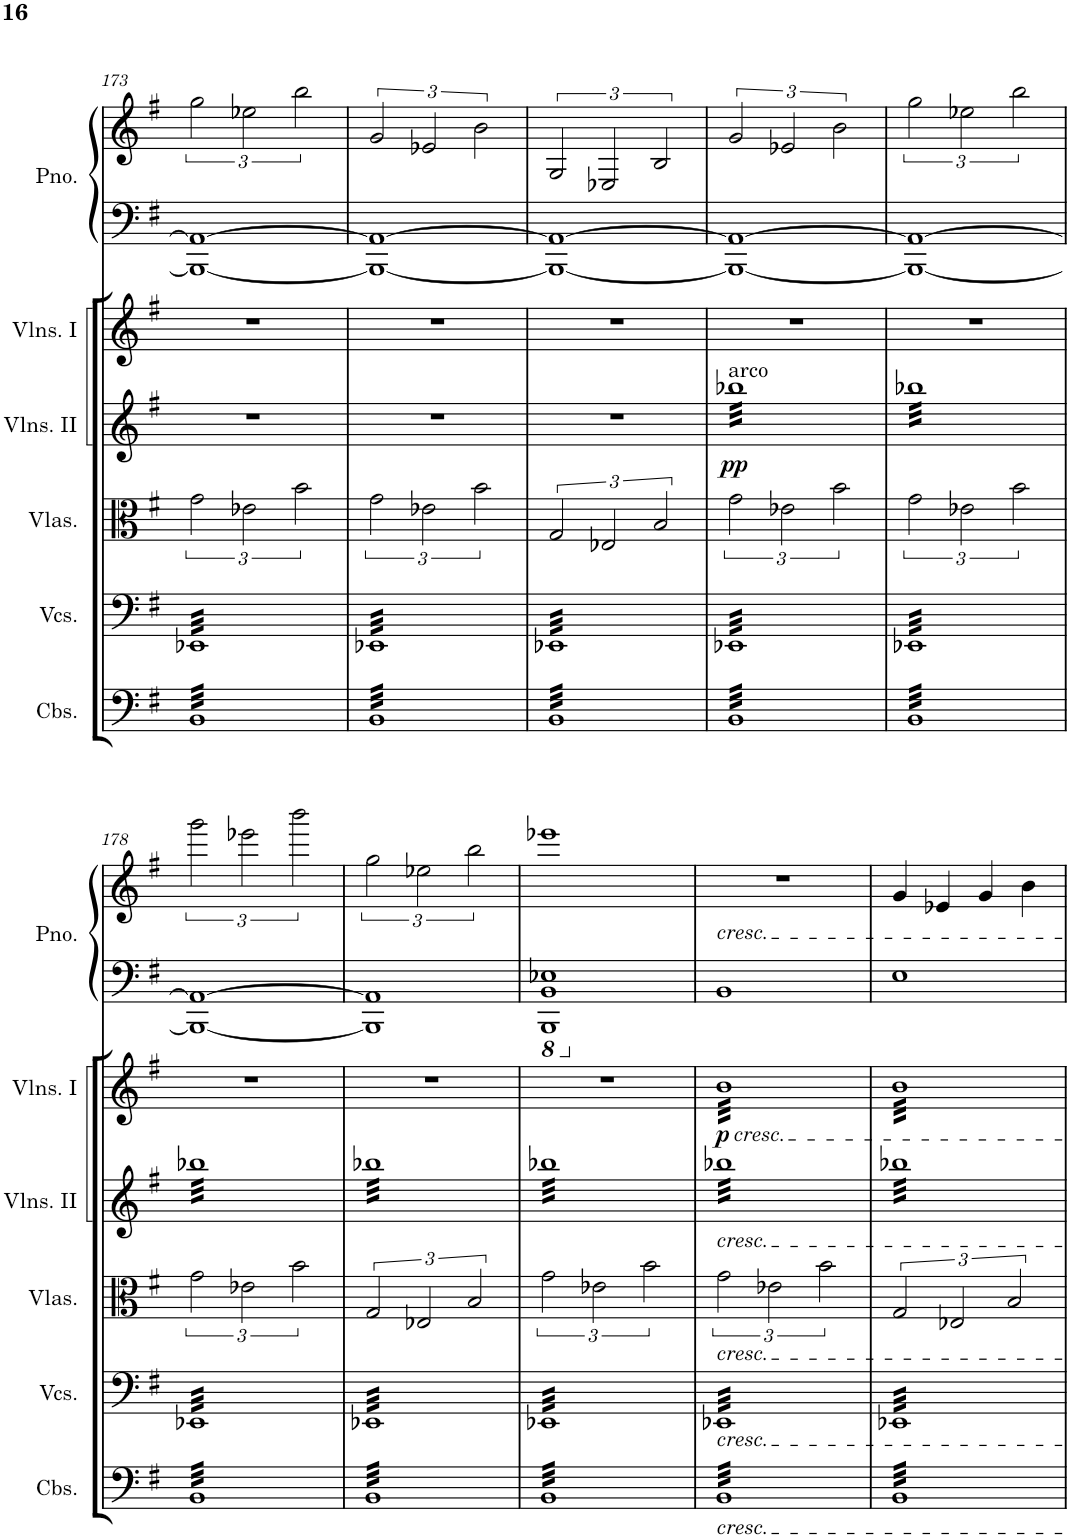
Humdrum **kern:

**kern	**kern	**kern	**kern	**dynam	**kern	**dynam	**kern	**kern
*part6	*part5	*part4	*part3	*part3	*part2	*part2	*part1	*part1
*staff7	*staff6	*staff5	*staff4	*staff4	*staff3	*staff3	*staff2	*staff1
*I"Contrabasses	*I"Violoncellos	*I"Violas	*I"Violins II	*	*I"Violins I	*	*I"Piano	*
*I'Cbs.	*I'Vcs.	*I'Vlas.	*I'Vlns. II	*	*I'Vlns. I	*	*I'Pno.	*
!!LO:PB:g=z
*clefF4	*clefF4	*clefC3	*clefG2	*	*clefG2	*	*clefF4	*clefG2
*Trd7c12	*	*	*	*	*	*	*	*
*k[f#]	*k[f#]	*k[f#]	*k[f#]	*	*k[f#]	*	*k[f#]	*k[f#]
*M2/2	*M2/2	*M2/2	*M2/2	*	*M2/2	*	*M2/2	*M2/2
=173	=173	=173	=173	=173	=173	=173	=173	=173
*tremolo	*	*	*	*	*	*	*	*
*	*tremolo	*	*	*	*	*	*	*
32BBLLL	32EE-XLLL	3g\	1r	.	1r	.	1BBB_ 1AA_	3gg\
32BB	32EE-X	.	.	.	.	.	.	.
32BB	32EE-X	.	.	.	.	.	.	.
32BB	32EE-X	.	.	.	.	.	.	.
32BB	32EE-X	.	.	.	.	.	.	.
32BB	32EE-X	.	.	.	.	.	.	.
32BB	32EE-X	.	.	.	.	.	.	.
32BB	32EE-X	.	.	.	.	.	.	.
32BB	32EE-X	.	.	.	.	.	.	.
32BB	32EE-X	.	.	.	.	.	.	.
32BB	32EE-X	.	.	.	.	.	.	.
.	.	3e-X\	.	.	.	.	.	3ee-X\
32BB	32EE-X	.	.	.	.	.	.	.
32BB	32EE-X	.	.	.	.	.	.	.
32BB	32EE-X	.	.	.	.	.	.	.
32BB	32EE-X	.	.	.	.	.	.	.
32BB	32EE-X	.	.	.	.	.	.	.
32BB	32EE-X	.	.	.	.	.	.	.
32BB	32EE-X	.	.	.	.	.	.	.
32BB	32EE-X	.	.	.	.	.	.	.
32BB	32EE-X	.	.	.	.	.	.	.
32BB	32EE-X	.	.	.	.	.	.	.
32BB	32EE-X	.	.	.	.	.	.	.
.	.	3b\	.	.	.	.	.	3bb\
32BB	32EE-X	.	.	.	.	.	.	.
32BB	32EE-X	.	.	.	.	.	.	.
32BB	32EE-X	.	.	.	.	.	.	.
32BB	32EE-X	.	.	.	.	.	.	.
32BB	32EE-X	.	.	.	.	.	.	.
32BB	32EE-X	.	.	.	.	.	.	.
32BB	32EE-X	.	.	.	.	.	.	.
32BB	32EE-X	.	.	.	.	.	.	.
32BB	32EE-X	.	.	.	.	.	.	.
32BBJJJ	32EE-XJJJ	.	.	.	.	.	.	.
=174	=174	=174	=174	=174	=174	=174	=174	=174
32BBLLL	32EE-XLLL	3g\	1r	.	1r	.	1BBB_ 1AA_	3g/
32BB	32EE-X	.	.	.	.	.	.	.
32BB	32EE-X	.	.	.	.	.	.	.
32BB	32EE-X	.	.	.	.	.	.	.
32BB	32EE-X	.	.	.	.	.	.	.
32BB	32EE-X	.	.	.	.	.	.	.
32BB	32EE-X	.	.	.	.	.	.	.
32BB	32EE-X	.	.	.	.	.	.	.
32BB	32EE-X	.	.	.	.	.	.	.
32BB	32EE-X	.	.	.	.	.	.	.
32BB	32EE-X	.	.	.	.	.	.	.
.	.	3e-X\	.	.	.	.	.	3e-X/
32BB	32EE-X	.	.	.	.	.	.	.
32BB	32EE-X	.	.	.	.	.	.	.
32BB	32EE-X	.	.	.	.	.	.	.
32BB	32EE-X	.	.	.	.	.	.	.
32BB	32EE-X	.	.	.	.	.	.	.
32BB	32EE-X	.	.	.	.	.	.	.
32BB	32EE-X	.	.	.	.	.	.	.
32BB	32EE-X	.	.	.	.	.	.	.
32BB	32EE-X	.	.	.	.	.	.	.
32BB	32EE-X	.	.	.	.	.	.	.
32BB	32EE-X	.	.	.	.	.	.	.
.	.	3b\	.	.	.	.	.	3b\
32BB	32EE-X	.	.	.	.	.	.	.
32BB	32EE-X	.	.	.	.	.	.	.
32BB	32EE-X	.	.	.	.	.	.	.
32BB	32EE-X	.	.	.	.	.	.	.
32BB	32EE-X	.	.	.	.	.	.	.
32BB	32EE-X	.	.	.	.	.	.	.
32BB	32EE-X	.	.	.	.	.	.	.
32BB	32EE-X	.	.	.	.	.	.	.
32BB	32EE-X	.	.	.	.	.	.	.
32BBJJJ	32EE-XJJJ	.	.	.	.	.	.	.
=175	=175	=175	=175	=175	=175	=175	=175	=175
32BBLLL	32EE-XLLL	3G/	1r	.	1r	.	1BBB_ 1AA_	3G/
32BB	32EE-X	.	.	.	.	.	.	.
32BB	32EE-X	.	.	.	.	.	.	.
32BB	32EE-X	.	.	.	.	.	.	.
32BB	32EE-X	.	.	.	.	.	.	.
32BB	32EE-X	.	.	.	.	.	.	.
32BB	32EE-X	.	.	.	.	.	.	.
32BB	32EE-X	.	.	.	.	.	.	.
32BB	32EE-X	.	.	.	.	.	.	.
32BB	32EE-X	.	.	.	.	.	.	.
32BB	32EE-X	.	.	.	.	.	.	.
.	.	3E-X/	.	.	.	.	.	3E-X/
32BB	32EE-X	.	.	.	.	.	.	.
32BB	32EE-X	.	.	.	.	.	.	.
32BB	32EE-X	.	.	.	.	.	.	.
32BB	32EE-X	.	.	.	.	.	.	.
32BB	32EE-X	.	.	.	.	.	.	.
32BB	32EE-X	.	.	.	.	.	.	.
32BB	32EE-X	.	.	.	.	.	.	.
32BB	32EE-X	.	.	.	.	.	.	.
32BB	32EE-X	.	.	.	.	.	.	.
32BB	32EE-X	.	.	.	.	.	.	.
32BB	32EE-X	.	.	.	.	.	.	.
.	.	3B/	.	.	.	.	.	3B/
32BB	32EE-X	.	.	.	.	.	.	.
32BB	32EE-X	.	.	.	.	.	.	.
32BB	32EE-X	.	.	.	.	.	.	.
32BB	32EE-X	.	.	.	.	.	.	.
32BB	32EE-X	.	.	.	.	.	.	.
32BB	32EE-X	.	.	.	.	.	.	.
32BB	32EE-X	.	.	.	.	.	.	.
32BB	32EE-X	.	.	.	.	.	.	.
32BB	32EE-X	.	.	.	.	.	.	.
32BBJJJ	32EE-XJJJ	.	.	.	.	.	.	.
=176	=176	=176	=176	=176	=176	=176	=176	=176
!	!	!	!LO:TX:a:t=arco	!	!	!	!	!
!	!	!	!	!LO:DY:b	!	!	!	!
*	*	*	*tremolo	*	*	*	*	*
32BBLLL	32EE-XLLL	3g\	32bb-XLLL	pp	1r	.	1BBB_ 1AA_	3g/
32BB	32EE-X	.	32bb-X	.	.	.	.	.
32BB	32EE-X	.	32bb-X	.	.	.	.	.
32BB	32EE-X	.	32bb-X	.	.	.	.	.
32BB	32EE-X	.	32bb-X	.	.	.	.	.
32BB	32EE-X	.	32bb-X	.	.	.	.	.
32BB	32EE-X	.	32bb-X	.	.	.	.	.
32BB	32EE-X	.	32bb-X	.	.	.	.	.
32BB	32EE-X	.	32bb-X	.	.	.	.	.
32BB	32EE-X	.	32bb-X	.	.	.	.	.
32BB	32EE-X	.	32bb-X	.	.	.	.	.
.	.	3e-X\	.	.	.	.	.	3e-X/
32BB	32EE-X	.	32bb-X	.	.	.	.	.
32BB	32EE-X	.	32bb-X	.	.	.	.	.
32BB	32EE-X	.	32bb-X	.	.	.	.	.
32BB	32EE-X	.	32bb-X	.	.	.	.	.
32BB	32EE-X	.	32bb-X	.	.	.	.	.
32BB	32EE-X	.	32bb-X	.	.	.	.	.
32BB	32EE-X	.	32bb-X	.	.	.	.	.
32BB	32EE-X	.	32bb-X	.	.	.	.	.
32BB	32EE-X	.	32bb-X	.	.	.	.	.
32BB	32EE-X	.	32bb-X	.	.	.	.	.
32BB	32EE-X	.	32bb-X	.	.	.	.	.
.	.	3b\	.	.	.	.	.	3b\
32BB	32EE-X	.	32bb-X	.	.	.	.	.
32BB	32EE-X	.	32bb-X	.	.	.	.	.
32BB	32EE-X	.	32bb-X	.	.	.	.	.
32BB	32EE-X	.	32bb-X	.	.	.	.	.
32BB	32EE-X	.	32bb-X	.	.	.	.	.
32BB	32EE-X	.	32bb-X	.	.	.	.	.
32BB	32EE-X	.	32bb-X	.	.	.	.	.
32BB	32EE-X	.	32bb-X	.	.	.	.	.
32BB	32EE-X	.	32bb-X	.	.	.	.	.
32BBJJJ	32EE-XJJJ	.	32bb-XJJJ	.	.	.	.	.
=177	=177	=177	=177	=177	=177	=177	=177	=177
32BBLLL	32EE-XLLL	3g\	32bb-XLLL	.	1r	.	1BBB_ 1AA_	3gg\
32BB	32EE-X	.	32bb-X	.	.	.	.	.
32BB	32EE-X	.	32bb-X	.	.	.	.	.
32BB	32EE-X	.	32bb-X	.	.	.	.	.
32BB	32EE-X	.	32bb-X	.	.	.	.	.
32BB	32EE-X	.	32bb-X	.	.	.	.	.
32BB	32EE-X	.	32bb-X	.	.	.	.	.
32BB	32EE-X	.	32bb-X	.	.	.	.	.
32BB	32EE-X	.	32bb-X	.	.	.	.	.
32BB	32EE-X	.	32bb-X	.	.	.	.	.
32BB	32EE-X	.	32bb-X	.	.	.	.	.
.	.	3e-X\	.	.	.	.	.	3ee-X\
32BB	32EE-X	.	32bb-X	.	.	.	.	.
32BB	32EE-X	.	32bb-X	.	.	.	.	.
32BB	32EE-X	.	32bb-X	.	.	.	.	.
32BB	32EE-X	.	32bb-X	.	.	.	.	.
32BB	32EE-X	.	32bb-X	.	.	.	.	.
32BB	32EE-X	.	32bb-X	.	.	.	.	.
32BB	32EE-X	.	32bb-X	.	.	.	.	.
32BB	32EE-X	.	32bb-X	.	.	.	.	.
32BB	32EE-X	.	32bb-X	.	.	.	.	.
32BB	32EE-X	.	32bb-X	.	.	.	.	.
32BB	32EE-X	.	32bb-X	.	.	.	.	.
.	.	3b\	.	.	.	.	.	3bb\
32BB	32EE-X	.	32bb-X	.	.	.	.	.
32BB	32EE-X	.	32bb-X	.	.	.	.	.
32BB	32EE-X	.	32bb-X	.	.	.	.	.
32BB	32EE-X	.	32bb-X	.	.	.	.	.
32BB	32EE-X	.	32bb-X	.	.	.	.	.
32BB	32EE-X	.	32bb-X	.	.	.	.	.
32BB	32EE-X	.	32bb-X	.	.	.	.	.
32BB	32EE-X	.	32bb-X	.	.	.	.	.
32BB	32EE-X	.	32bb-X	.	.	.	.	.
32BBJJJ	32EE-XJJJ	.	32bb-XJJJ	.	.	.	.	.
!!LO:LB:g=z
=178	=178	=178	=178	=178	=178	=178	=178	=178
32BBLLL	32EE-XLLL	3g\	32bb-XLLL	.	1r	.	1BBB_ 1AA_	3ggg\
32BB	32EE-X	.	32bb-X	.	.	.	.	.
32BB	32EE-X	.	32bb-X	.	.	.	.	.
32BB	32EE-X	.	32bb-X	.	.	.	.	.
32BB	32EE-X	.	32bb-X	.	.	.	.	.
32BB	32EE-X	.	32bb-X	.	.	.	.	.
32BB	32EE-X	.	32bb-X	.	.	.	.	.
32BB	32EE-X	.	32bb-X	.	.	.	.	.
32BB	32EE-X	.	32bb-X	.	.	.	.	.
32BB	32EE-X	.	32bb-X	.	.	.	.	.
32BB	32EE-X	.	32bb-X	.	.	.	.	.
.	.	3e-X\	.	.	.	.	.	3eee-X\
32BB	32EE-X	.	32bb-X	.	.	.	.	.
32BB	32EE-X	.	32bb-X	.	.	.	.	.
32BB	32EE-X	.	32bb-X	.	.	.	.	.
32BB	32EE-X	.	32bb-X	.	.	.	.	.
32BB	32EE-X	.	32bb-X	.	.	.	.	.
32BB	32EE-X	.	32bb-X	.	.	.	.	.
32BB	32EE-X	.	32bb-X	.	.	.	.	.
32BB	32EE-X	.	32bb-X	.	.	.	.	.
32BB	32EE-X	.	32bb-X	.	.	.	.	.
32BB	32EE-X	.	32bb-X	.	.	.	.	.
32BB	32EE-X	.	32bb-X	.	.	.	.	.
.	.	3b\	.	.	.	.	.	3bbb\
32BB	32EE-X	.	32bb-X	.	.	.	.	.
32BB	32EE-X	.	32bb-X	.	.	.	.	.
32BB	32EE-X	.	32bb-X	.	.	.	.	.
32BB	32EE-X	.	32bb-X	.	.	.	.	.
32BB	32EE-X	.	32bb-X	.	.	.	.	.
32BB	32EE-X	.	32bb-X	.	.	.	.	.
32BB	32EE-X	.	32bb-X	.	.	.	.	.
32BB	32EE-X	.	32bb-X	.	.	.	.	.
32BB	32EE-X	.	32bb-X	.	.	.	.	.
32BBJJJ	32EE-XJJJ	.	32bb-XJJJ	.	.	.	.	.
=179	=179	=179	=179	=179	=179	=179	=179	=179
32BBLLL	32EE-XLLL	3G/	32bb-XLLL	.	1r	.	1BBB] 1AA]	3gg\
32BB	32EE-X	.	32bb-X	.	.	.	.	.
32BB	32EE-X	.	32bb-X	.	.	.	.	.
32BB	32EE-X	.	32bb-X	.	.	.	.	.
32BB	32EE-X	.	32bb-X	.	.	.	.	.
32BB	32EE-X	.	32bb-X	.	.	.	.	.
32BB	32EE-X	.	32bb-X	.	.	.	.	.
32BB	32EE-X	.	32bb-X	.	.	.	.	.
32BB	32EE-X	.	32bb-X	.	.	.	.	.
32BB	32EE-X	.	32bb-X	.	.	.	.	.
32BB	32EE-X	.	32bb-X	.	.	.	.	.
.	.	3E-X/	.	.	.	.	.	3ee-X\
32BB	32EE-X	.	32bb-X	.	.	.	.	.
32BB	32EE-X	.	32bb-X	.	.	.	.	.
32BB	32EE-X	.	32bb-X	.	.	.	.	.
32BB	32EE-X	.	32bb-X	.	.	.	.	.
32BB	32EE-X	.	32bb-X	.	.	.	.	.
32BB	32EE-X	.	32bb-X	.	.	.	.	.
32BB	32EE-X	.	32bb-X	.	.	.	.	.
32BB	32EE-X	.	32bb-X	.	.	.	.	.
32BB	32EE-X	.	32bb-X	.	.	.	.	.
32BB	32EE-X	.	32bb-X	.	.	.	.	.
32BB	32EE-X	.	32bb-X	.	.	.	.	.
.	.	3B/	.	.	.	.	.	3bb\
32BB	32EE-X	.	32bb-X	.	.	.	.	.
32BB	32EE-X	.	32bb-X	.	.	.	.	.
32BB	32EE-X	.	32bb-X	.	.	.	.	.
32BB	32EE-X	.	32bb-X	.	.	.	.	.
32BB	32EE-X	.	32bb-X	.	.	.	.	.
32BB	32EE-X	.	32bb-X	.	.	.	.	.
32BB	32EE-X	.	32bb-X	.	.	.	.	.
32BB	32EE-X	.	32bb-X	.	.	.	.	.
32BB	32EE-X	.	32bb-X	.	.	.	.	.
32BBJJJ	32EE-XJJJ	.	32bb-XJJJ	.	.	.	.	.
=180	=180	=180	=180	=180	=180	=180	=180	=180
*	*	*	*	*	*	*	*8ba	*
32BBLLL	32EE-XLLL	3g\	32bb-XLLL	.	1r	.	1BBBB 1BBB 1EE-X	1eee-X
32BB	32EE-X	.	32bb-X	.	.	.	.	.
32BB	32EE-X	.	32bb-X	.	.	.	.	.
32BB	32EE-X	.	32bb-X	.	.	.	.	.
32BB	32EE-X	.	32bb-X	.	.	.	.	.
32BB	32EE-X	.	32bb-X	.	.	.	.	.
32BB	32EE-X	.	32bb-X	.	.	.	.	.
32BB	32EE-X	.	32bb-X	.	.	.	.	.
32BB	32EE-X	.	32bb-X	.	.	.	.	.
32BB	32EE-X	.	32bb-X	.	.	.	.	.
32BB	32EE-X	.	32bb-X	.	.	.	.	.
.	.	3e-X\	.	.	.	.	.	.
32BB	32EE-X	.	32bb-X	.	.	.	.	.
32BB	32EE-X	.	32bb-X	.	.	.	.	.
32BB	32EE-X	.	32bb-X	.	.	.	.	.
32BB	32EE-X	.	32bb-X	.	.	.	.	.
32BB	32EE-X	.	32bb-X	.	.	.	.	.
32BB	32EE-X	.	32bb-X	.	.	.	.	.
32BB	32EE-X	.	32bb-X	.	.	.	.	.
32BB	32EE-X	.	32bb-X	.	.	.	.	.
32BB	32EE-X	.	32bb-X	.	.	.	.	.
32BB	32EE-X	.	32bb-X	.	.	.	.	.
32BB	32EE-X	.	32bb-X	.	.	.	.	.
.	.	3b\	.	.	.	.	.	.
32BB	32EE-X	.	32bb-X	.	.	.	.	.
32BB	32EE-X	.	32bb-X	.	.	.	.	.
32BB	32EE-X	.	32bb-X	.	.	.	.	.
32BB	32EE-X	.	32bb-X	.	.	.	.	.
32BB	32EE-X	.	32bb-X	.	.	.	.	.
32BB	32EE-X	.	32bb-X	.	.	.	.	.
32BB	32EE-X	.	32bb-X	.	.	.	.	.
32BB	32EE-X	.	32bb-X	.	.	.	.	.
32BB	32EE-X	.	32bb-X	.	.	.	.	.
32BBJJJ	32EE-XJJJ	.	32bb-XJJJ	.	.	.	.	.
=181	=181	=181	=181	=181	=181	=181	=181	=181
*	*	*	*	*	*	*	*X8ba	*
!	!	!	!	!	!	!	!	!LO:TX:b:i:t=cresc.
!	!	!	!	!	!LO:TX:b:i:t=cresc.	!	!	!
!	!	!	!LO:TX:b:i:t=cresc.	!	!	!	!	!
!	!	!LO:TX:b:i:t=cresc.	!	!	!	!	!	!
!	!LO:TX:b:i:t=cresc.	!	!	!	!	!	!	!
!LO:TX:b:i:t=cresc.	!	!	!	!	!	!	!	!
!	!	!	!	!	!	!LO:DY:b	!	!
*	*	*	*	*	*tremolo	*	*	*
32BBLLL	32EE-XLLL	3g\	32bb-XLLL	.	32bLLL	p	1BB	1r
32BB	32EE-X	.	32bb-X	.	32b	.	.	.
32BB	32EE-X	.	32bb-X	.	32b	.	.	.
32BB	32EE-X	.	32bb-X	.	32b	.	.	.
32BB	32EE-X	.	32bb-X	.	32b	.	.	.
32BB	32EE-X	.	32bb-X	.	32b	.	.	.
32BB	32EE-X	.	32bb-X	.	32b	.	.	.
32BB	32EE-X	.	32bb-X	.	32b	.	.	.
32BB	32EE-X	.	32bb-X	.	32b	.	.	.
32BB	32EE-X	.	32bb-X	.	32b	.	.	.
32BB	32EE-X	.	32bb-X	.	32b	.	.	.
.	.	3e-X\	.	.	.	.	.	.
32BB	32EE-X	.	32bb-X	.	32b	.	.	.
32BB	32EE-X	.	32bb-X	.	32b	.	.	.
32BB	32EE-X	.	32bb-X	.	32b	.	.	.
32BB	32EE-X	.	32bb-X	.	32b	.	.	.
32BB	32EE-X	.	32bb-X	.	32b	.	.	.
32BB	32EE-X	.	32bb-X	.	32b	.	.	.
32BB	32EE-X	.	32bb-X	.	32b	.	.	.
32BB	32EE-X	.	32bb-X	.	32b	.	.	.
32BB	32EE-X	.	32bb-X	.	32b	.	.	.
32BB	32EE-X	.	32bb-X	.	32b	.	.	.
32BB	32EE-X	.	32bb-X	.	32b	.	.	.
.	.	3b\	.	.	.	.	.	.
32BB	32EE-X	.	32bb-X	.	32b	.	.	.
32BB	32EE-X	.	32bb-X	.	32b	.	.	.
32BB	32EE-X	.	32bb-X	.	32b	.	.	.
32BB	32EE-X	.	32bb-X	.	32b	.	.	.
32BB	32EE-X	.	32bb-X	.	32b	.	.	.
32BB	32EE-X	.	32bb-X	.	32b	.	.	.
32BB	32EE-X	.	32bb-X	.	32b	.	.	.
32BB	32EE-X	.	32bb-X	.	32b	.	.	.
32BB	32EE-X	.	32bb-X	.	32b	.	.	.
32BBJJJ	32EE-XJJJ	.	32bb-XJJJ	.	32bJJJ	.	.	.
=182	=182	=182	=182	=182	=182	=182	=182	=182
32BBLLL	32EE-XLLL	3G/	32bb-XLLL	.	32bLLL	.	1E	4g/
32BB	32EE-X	.	32bb-X	.	32b	.	.	.
32BB	32EE-X	.	32bb-X	.	32b	.	.	.
32BB	32EE-X	.	32bb-X	.	32b	.	.	.
32BB	32EE-X	.	32bb-X	.	32b	.	.	.
32BB	32EE-X	.	32bb-X	.	32b	.	.	.
32BB	32EE-X	.	32bb-X	.	32b	.	.	.
32BB	32EE-X	.	32bb-X	.	32b	.	.	.
32BB	32EE-X	.	32bb-X	.	32b	.	.	4e-X/
32BB	32EE-X	.	32bb-X	.	32b	.	.	.
32BB	32EE-X	.	32bb-X	.	32b	.	.	.
.	.	3E-X/	.	.	.	.	.	.
32BB	32EE-X	.	32bb-X	.	32b	.	.	.
32BB	32EE-X	.	32bb-X	.	32b	.	.	.
32BB	32EE-X	.	32bb-X	.	32b	.	.	.
32BB	32EE-X	.	32bb-X	.	32b	.	.	.
32BB	32EE-X	.	32bb-X	.	32b	.	.	.
32BB	32EE-X	.	32bb-X	.	32b	.	.	4g/
32BB	32EE-X	.	32bb-X	.	32b	.	.	.
32BB	32EE-X	.	32bb-X	.	32b	.	.	.
32BB	32EE-X	.	32bb-X	.	32b	.	.	.
32BB	32EE-X	.	32bb-X	.	32b	.	.	.
32BB	32EE-X	.	32bb-X	.	32b	.	.	.
.	.	3B/	.	.	.	.	.	.
32BB	32EE-X	.	32bb-X	.	32b	.	.	.
32BB	32EE-X	.	32bb-X	.	32b	.	.	.
32BB	32EE-X	.	32bb-X	.	32b	.	.	4b\
32BB	32EE-X	.	32bb-X	.	32b	.	.	.
32BB	32EE-X	.	32bb-X	.	32b	.	.	.
32BB	32EE-X	.	32bb-X	.	32b	.	.	.
32BB	32EE-X	.	32bb-X	.	32b	.	.	.
32BB	32EE-X	.	32bb-X	.	32b	.	.	.
32BB	32EE-X	.	32bb-X	.	32b	.	.	.
32BBJJJ	32EE-XJJJ	.	32bb-XJJJ	.	32bJJJ	.	.	.
*	*	*	*	*	*Xtremolo	*	*	*
*	*	*	*Xtremolo	*	*	*	*	*
*	*Xtremolo	*	*	*	*	*	*	*
*Xtremolo	*	*	*	*	*	*	*	*
=	=	=	=	=	=	=	=	=
*-	*-	*-	*-	*-	*-	*-	*-	*-
